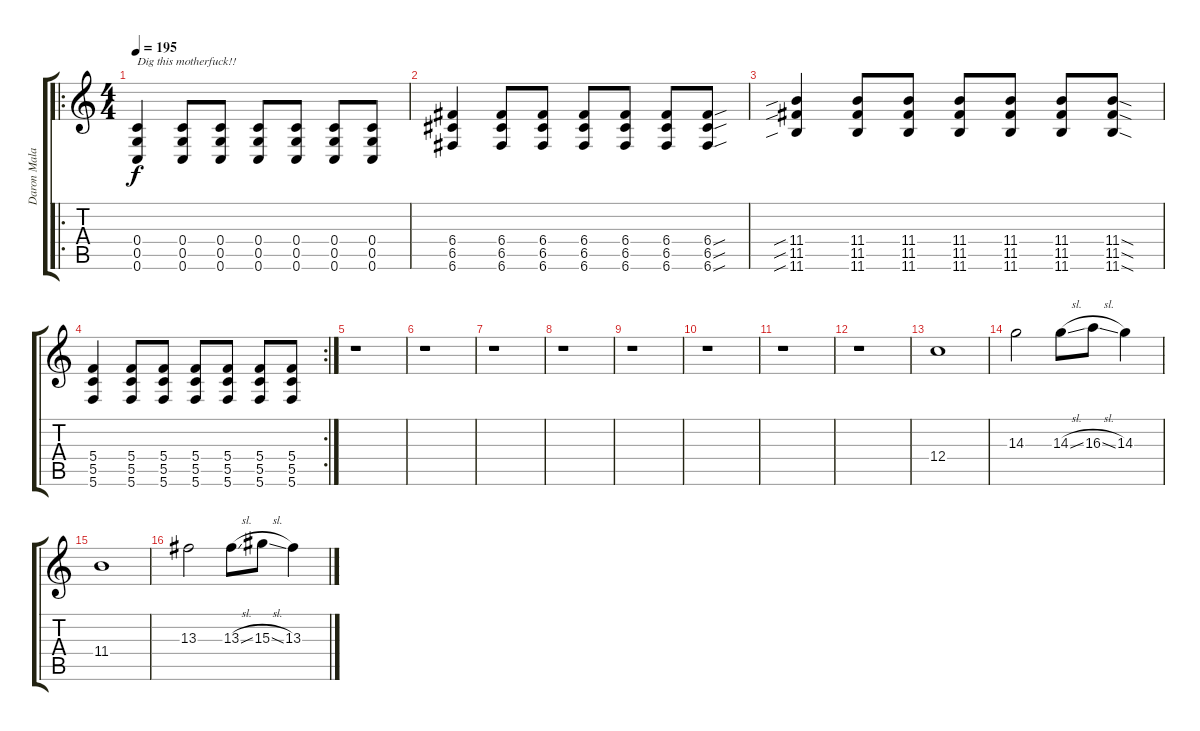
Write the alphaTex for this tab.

\track ("Daron Malakian" "Daron Mala") {instrument distortionguitar}
\staff {score tabs}
\tuning (D4 A3 F3 C3 G2 C2) {hide}
\ro
\ts (4 4)
\tempo 195
\clef g2
\ks c
(0.4 0.5 0.6).4{txt "Dig this motherfuck!!" dy f instrument distortionguitar} (0.4 0.5 0.6).8 (0.4 0.5 0.6).8 (0.4 0.5 0.6).8 (0.4 0.5 0.6).8 (0.4 0.5 0.6).8 (0.4 0.5 0.6).8 |
(6.4 6.5 6.6).4 (6.4 6.5 6.6).8 (6.4 6.5 6.6).8 (6.4 6.5 6.6).8 (6.4 6.5 6.6).8 (6.4 6.5 6.6).8 (6.4{sou} 6.5{sou} 6.6{sou}).8 |
(11.4{sib} 11.5{sib} 11.6{sib}).4 (11.4 11.5 11.6).8 (11.4 11.5 11.6).8 (11.4 11.5 11.6).8 (11.4 11.5 11.6).8 (11.4 11.5 11.6).8 (11.4{sod} 11.5{sod} 11.6{sod}).8 |
\rc 2
(5.4 5.5 5.6).4 (5.4 5.5 5.6).8 (5.4 5.5 5.6).8 (5.4 5.5 5.6).8 (5.4 5.5 5.6).8 (5.4 5.5 5.6).8 (5.4 5.5 5.6).8 |
r.1 |
r.1 |
r.1 |
r.1 |
r.1 |
r.1 |
r.1 |
r.1 |
12.4.1 |
14.3.2 14.3{sl}.8 16.3{sl}.8 14.3.4 |
11.4.1 |
13.3.2 13.3{sl}.8 15.3{sl}.8 13.3.4
